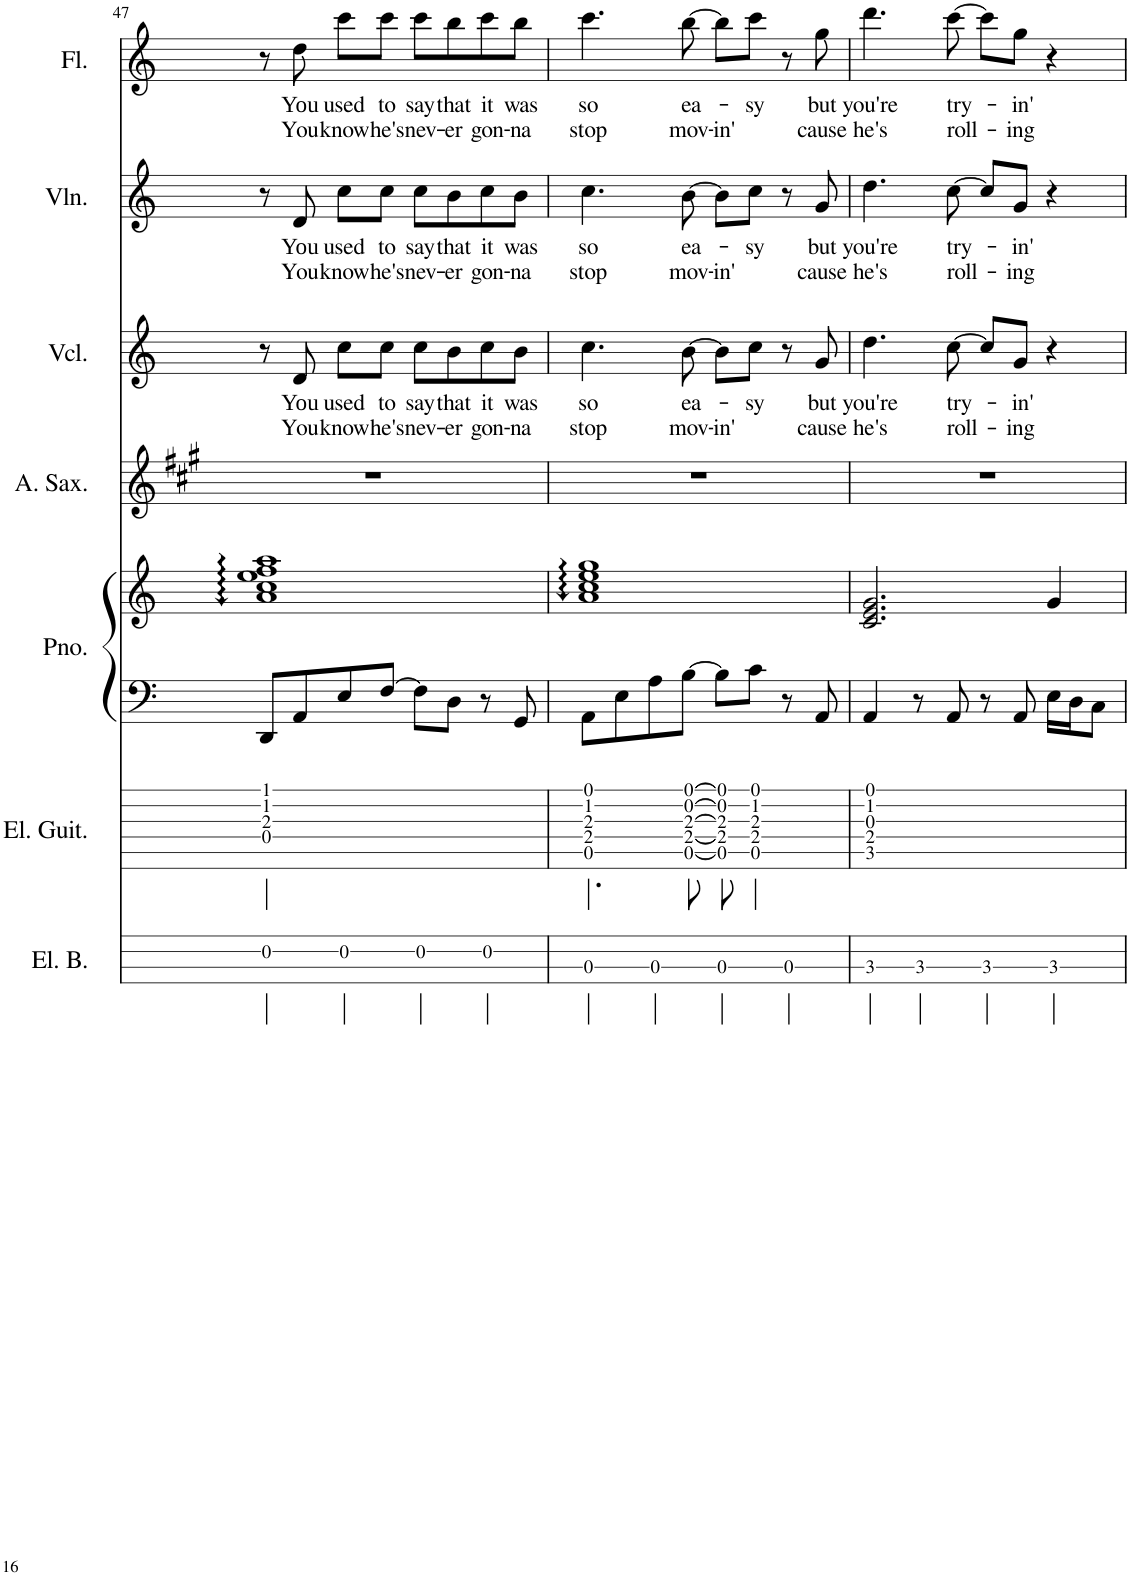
**kern	**kern	**kern	**kern	**kern	**kern	**text	**text	**kern	**text	**text	**kern	**text	**text
*part7	*part6	*part5	*part5	*part4	*part3	*part3	*part3	*part2	*part2	*part2	*part1	*part1	*part1
*staff8	*staff7	*staff6	*staff5	*staff4	*staff3	*staff3	*staff3	*staff2	*staff2	*staff2	*staff1	*staff1	*staff1
*I"Electric Bass	*I"Electric Guitar	*I"Piano	*	*I"Alto Saxophone	*I"Vocals	*	*	*I"Violin	*	*	*I"Flute	*	*
*I'El. B.	*I'El. Guit.	*I'Pno.	*	*I'A. Sax.	*I'Vcl.	*	*	*I'Vln.	*	*	*I'Fl.	*	*
!!LO:PB:g=z
*	*	*clefF4	*clefG2	*clefG2	*clefG2	*	*	*clefG2	*	*	*clefG2	*	*
*	*	*	*	*Trd5c9	*	*	*	*	*	*	*	*	*
*k[]	*k[]	*k[]	*k[]	*k[f#c#g#]	*k[]	*	*	*k[]	*	*	*k[]	*	*
*M4/4	*M4/4	*M4/4	*M4/4	*M4/4	*M4/4	*	*	*M4/4	*	*	*M4/4	*	*
=47	=47	=47	=47	=47	=47	=47	=47	=47	=47	=47	=47	=47	=47
4DD\	4D\ 4A\ 4c\ 4f\	8DD/L	1a 1cc 1ee 1ff 1aa	1r	8r	.	.	8r	.	.	8r	.	.
!	!	!	!	!	!	!LO:LY:b	!LO:LY:b	!	!LO:LY:b	!LO:LY:b	!	!LO:LY:b	!LO:LY:b
.	.	8AA/	.	.	8d/	You	You	8d/	You	You	8dd\	You	You
!	!	!	!	!	!	!LO:LY:b	!LO:LY:b	!	!LO:LY:b	!LO:LY:b	!	!LO:LY:b	!LO:LY:b
4DD\	4r	8E/	.	.	8cc\L	used	know	8cc\L	used	know	8ccc\L	used	know
!	!	!	!	!	!	!LO:LY:b	!LO:LY:b	!	!LO:LY:b	!LO:LY:b	!	!LO:LY:b	!LO:LY:b
.	.	[8F/J	.	.	8cc\J	to	he's	8cc\J	to	he's	8ccc\J	to	he's
!	!	!	!	!	!	!LO:LY:b	!LO:LY:b	!	!LO:LY:b	!LO:LY:b	!	!LO:LY:b	!LO:LY:b
4DD\	2r	8F\L]	.	.	8cc\L	say	nev-	8cc\L	say	nev-	8ccc\L	say	nev-
!	!	!	!	!	!	!LO:LY:b	!LO:LY:b	!	!LO:LY:b	!LO:LY:b	!	!LO:LY:b	!LO:LY:b
.	.	8D\J	.	.	8b\	that	-er	8b\	that	-er	8bb\	that	-er
!	!	!	!	!	!	!LO:LY:b	!LO:LY:b	!	!LO:LY:b	!LO:LY:b	!	!LO:LY:b	!LO:LY:b
4DD\	.	8r	.	.	8cc\	it	gon-	8cc\	it	gon-	8ccc\	it	gon-
!	!	!	!	!	!	!LO:LY:b	!LO:LY:b	!	!LO:LY:b	!LO:LY:b	!	!LO:LY:b	!LO:LY:b
.	.	8GG/	.	.	8b\J	was	-na	8b\J	was	-na	8bb\J	was	-na
=48	=48	=48	=48	=48	=48	=48	=48	=48	=48	=48	=48	=48	=48
!	!	!	!	!	!	!LO:LY:b	!LO:LY:b	!	!LO:LY:b	!LO:LY:b	!	!LO:LY:b	!LO:LY:b
4AAA\	4.AA\ 4.E\ 4.A\ 4.c\ 4.e\	8AA\L	1a 1cc 1ee 1gg	1r	4.cc\	so	stop	4.cc\	so	stop	4.ccc\	so	stop
.	.	8E\	.	.	.	.	.	.	.	.	.	.	.
4AAA\	.	8A\	.	.	.	.	.	.	.	.	.	.	.
!	!	!	!	!	!	!LO:LY:b	!LO:LY:b	!	!LO:LY:b	!LO:LY:b	!	!LO:LY:b	!LO:LY:b
.	[8AA\ [8E\ [8A\ [8B\ [8e\	[8B\J	.	.	[8b\	ea-	mov-	[8b\	ea-	mov-	[8bb\	ea-	mov-
!	!	!	!	!	!	!	!LO:LY:b	!	!	!LO:LY:b	!	!	!LO:LY:b
4AAA\	8AA\] 8E\] 8A\] 8B\] 8e\]	8B\L]	.	.	8b\L]	.	-in'	8b\L]	.	-in'	8bb\L]	.	-in'
!	!	!	!	!	!	!LO:LY:b	!	!	!LO:LY:b	!	!	!LO:LY:b	!
.	4AA\ 4E\ 4A\ 4c\ 4e\	8c\J	.	.	8cc\J	-sy	.	8cc\J	-sy	.	8ccc\J	-sy	.
4AAA\	.	8r	.	.	8r	.	.	8r	.	.	8r	.	.
!	!	!	!	!	!	!LO:LY:b	!LO:LY:b	!	!LO:LY:b	!LO:LY:b	!	!LO:LY:b	!LO:LY:b
.	8r	8AA/	.	.	8g/	but	cause	8g/	but	cause	8gg\	but	cause
=49	=49	=49	=49	=49	=49	=49	=49	=49	=49	=49	=49	=49	=49
!	!	!	!	!	!	!LO:LY:b	!LO:LY:b	!	!LO:LY:b	!LO:LY:b	!	!LO:LY:b	!LO:LY:b
4CC\	1C 1E 1G 1c 1e	4AA/	2.c/ 2.e/ 2.g/	1r	4.dd\	you're	he's	4.dd\	you're	he's	4.ddd\	you're	he's
4CC\	.	8r	.	.	.	.	.	.	.	.	.	.	.
!	!	!	!	!	!	!LO:LY:b	!LO:LY:b	!	!LO:LY:b	!LO:LY:b	!	!LO:LY:b	!LO:LY:b
.	.	8AA/	.	.	[8cc\	try-	roll-	[8cc\	try-	roll-	[8ccc\	try-	roll-
4CC\	.	8r	.	.	8cc/L]	.	.	8cc/L]	.	.	8ccc\L]	.	.
!	!	!	!	!	!	!LO:LY:b	!LO:LY:b	!	!LO:LY:b	!LO:LY:b	!	!LO:LY:b	!LO:LY:b
.	.	8AA/	.	.	8g/J	-in'	-ing	8g/J	-in'	-ing	8gg\J	-in'	-ing
4CC\	.	16E\LL	4g/	.	4r	.	.	4r	.	.	4r	.	.
.	.	16D\J	.	.	.	.	.	.	.	.	.	.	.
.	.	8C\J	.	.	.	.	.	.	.	.	.	.	.
=	=	=	=	=	=	=	=	=	=	=	=	=	=
*-	*-	*-	*-	*-	*-	*-	*-	*-	*-	*-	*-	*-	*-
